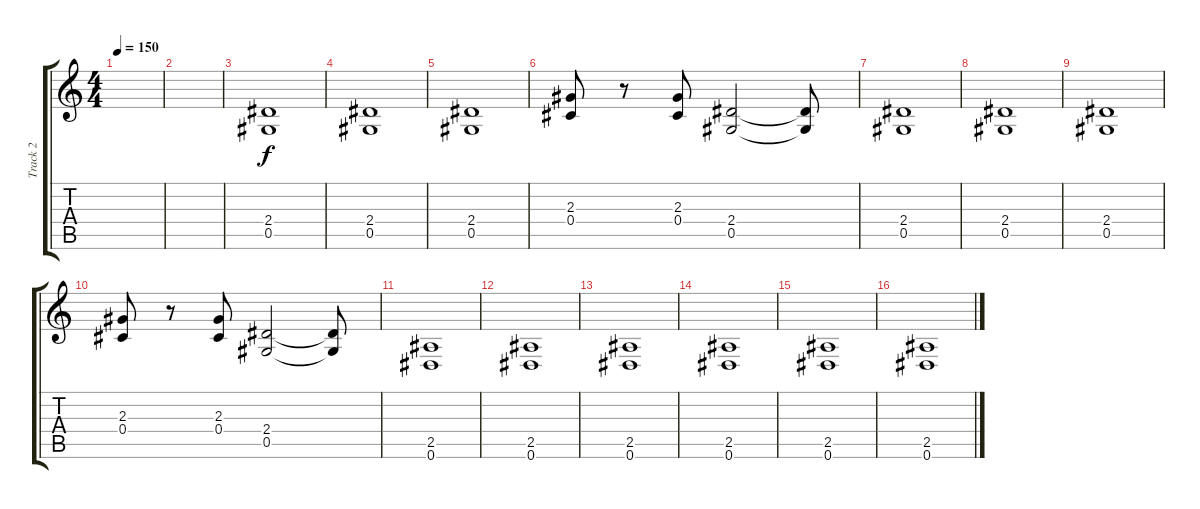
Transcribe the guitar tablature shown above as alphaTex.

\track ("Track 2" "Track 2") {instrument overdrivenguitar}
\staff {score tabs}
\tuning (Eb4 Bb3 Gb3 Db3 Ab2 Eb2) {hide}
\ts (4 4)
\tempo 150
\clef g2
\ks c
|
|
(2.4 0.5).1 |
(2.4 0.5).1 |
(2.4 0.5).1 |
(2.3 0.4).8 r.8 (2.3 0.4).8 (2.4 0.5).2 (2.4{t} 0.5{t}).8 |
(2.4 0.5).1 |
(2.4 0.5).1 |
(2.4 0.5).1 |
(2.3 0.4).8 r.8 (2.3 0.4).8 (2.4 0.5).2 (2.4{t} 0.5{t}).8 |
(2.5 0.6).1 |
(2.5 0.6).1 |
(2.5 0.6).1 |
(2.5 0.6).1 |
(2.5 0.6).1 |
(2.5 0.6).1
